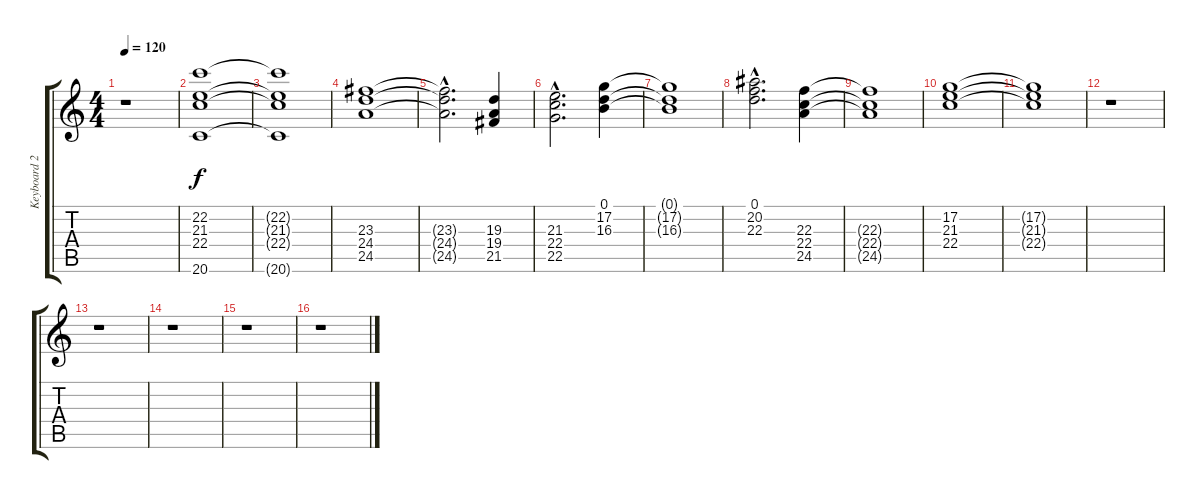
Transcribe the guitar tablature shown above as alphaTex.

\track ("Keyboard 2" "Keyboard 2") {instrument stringensemble1}
\staff {score tabs}
\tuning (D5 D4 G3 D3 A2 E2) {hide}
\ts (4 4)
\tempo 120
\clef g2
\ks c
r.1{dy f} |
(22.2 21.3 22.4 20.6).1 |
(22.2{t} 21.3{t} 22.4{t} 20.6{t}).1 |
(23.3 24.4 24.5).1 |
(23.3{hac t} 24.4{hac t} 24.5{hac t}).2{d} (19.3 19.4 21.5).4 |
(21.3{hac} 22.4{hac} 22.5{hac}).2{d} (0.1 17.2 16.3).4 |
(0.1{t} 17.2{t} 16.3{t}).1 |
(0.1{hac} 20.2{hac} 22.3{hac}).2{d} (22.3 22.4 24.5).4 |
(22.3{t} 22.4{t} 24.5{t}).1 |
(17.2 21.3 22.4).1 |
(17.2{t} 21.3{t} 22.4{t}).1 |
r.1 |
r.1 |
r.1 |
r.1 |
r.1
